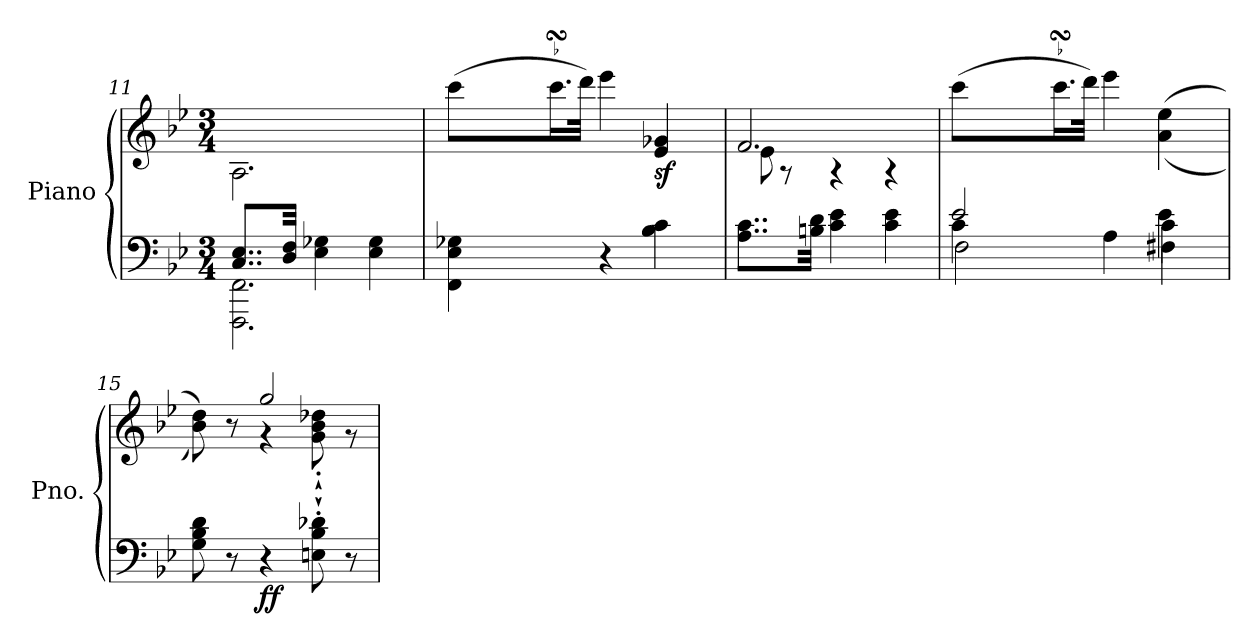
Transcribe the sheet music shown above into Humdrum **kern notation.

**kern	**kern	**dynam
*part1	*part1	*part1
*staff2	*staff1	*staff1/2
*I"Piano	*	*
*I'Pno.	*	*
*clefF4	*clefG2	*
*k[b-e-]	*k[b-e-]	*
*M3/4	*M3/4	*
=11	=11	=11
*^	*	*
8..C/ 8..E-/L	2.FFF\ 2.FF\	2.A\	.
32D/ 32F/Jkk	.	.	.
4E-\ 4G-X\	.	.	.
4E-\ 4G-\	.	.	.
*v	*v	*	*
!!LO:LB:g=z
=12	=12	=12
*	*^	*
4FF\ 4E-\ 4G-X\	(>8ccc\L	16.ryy	.
*	*	*Xtuplet	*
.	.	96dddyy	.
.	.	96cccyy	.
.	.	96bbnyy	.
.	16.cccsSSS\L	2ryy	.
.	32ddd\JJk)	.	.
4r	4eee-\	.	.
!	!	!	!LO:DY:b
4B-\ 4c\	4e-/ 4g-X/	.	sf
.	.	8ryy	.
=13	=13	=13	=13
8..A\ 8..c\L	2.f/	8e-\	.
.	.	8r	.
32Bn\ 32d\Jkk	.	.	.
4c\ 4e-\	.	4r	.
4c\ 4e-\	.	4r	.
=14	=14	=14	=14
*^	*	*	*
*	*^	*	*	*
2e-/	4c\	2F\	(>8ccc\L	16.ryy	.
.	.	.	.	96dddyy	.
.	.	.	.	96cccyy	.
.	.	.	.	96bbnyy	.
.	.	.	16.cccsSSS\L	2ryy	.
.	.	.	32ddd\JJk)	.	.
.	4A\	.	4eee-\	.	.
4e-\	4c\	4F#X\	(>(4a\ 4ee-\	.	.
.	.	.	.	8ryy	.
*v	*v	*v	*	*	*
=15	=15	=15	=15
8G\ 8B-\ 8d\	8b-\ 8dd\))	4ryy	.
8r	8r	.	.
!	!	!	!LO:DY:b=2
!	!	!	!LO:DY:n=1:b
4r	2gg/	4r	f f
8En\`' 8B-\`' 8d-X\`'	.	8g\`' 8b-\`' 8dd-X\`'	.
8r	.	8r	.
*	*v	*v	*
=	=	=
*-	*-	*-
